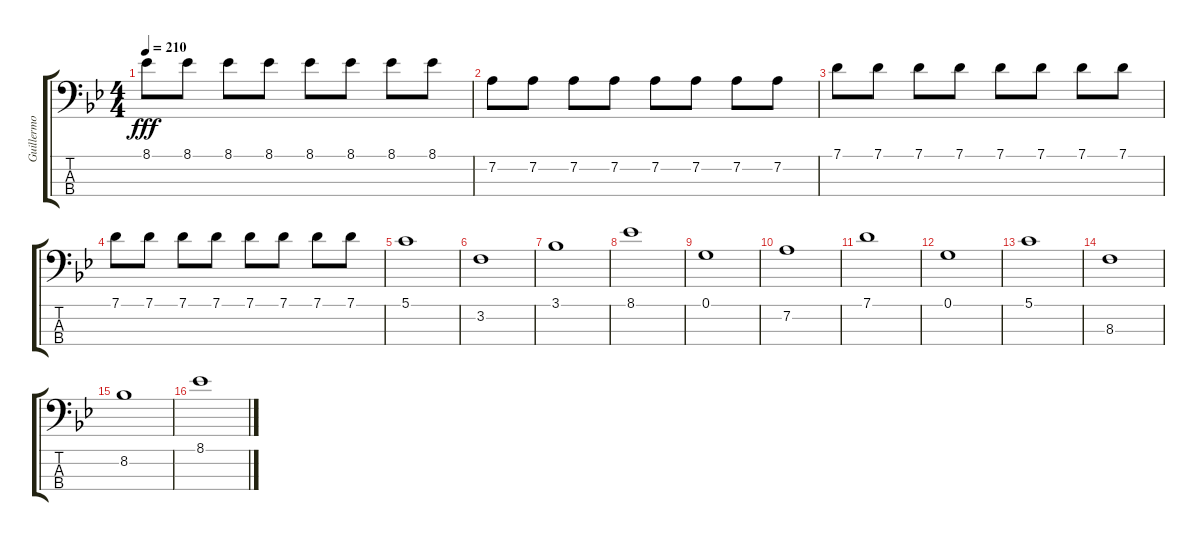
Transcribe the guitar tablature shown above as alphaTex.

\track ("Guillermo Sanchez" "Guillermo ") {instrument electricbassfinger}
\staff {score tabs}
\tuning (G2 D2 A1 E1) {hide}
\ts (4 4)
\tempo 210
\clef f4
\ks gminor
8.1.8{dy fff} 8.1.8 8.1.8 8.1.8 8.1.8 8.1.8 8.1.8 8.1.8 |
7.2.8 7.2.8 7.2.8 7.2.8 7.2.8 7.2.8 7.2.8 7.2.8 |
7.1.8 7.1.8 7.1.8 7.1.8 7.1.8 7.1.8 7.1.8 7.1.8 |
7.1.8 7.1.8 7.1.8 7.1.8 7.1.8 7.1.8 7.1.8 7.1.8 |
5.1.1 |
3.2.1 |
3.1.1 |
8.1.1 |
0.1.1 |
7.2.1 |
7.1.1 |
0.1.1 |
5.1.1 |
8.3.1 |
8.2.1 |
8.1.1
